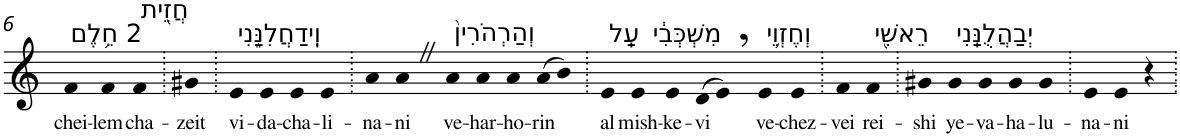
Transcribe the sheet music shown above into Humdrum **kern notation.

**kern	**text
*part1	*part1
*staff1	*staff1
*I"Piano	*
*I'Pno	*
!!LO:PB:g=z
*clefG2	*
*k[]	*
=6	=6
!LO:TX:a:t=2 חֵ֥לֶם	!
!	!LO:LY:b
4f	chei-
!	!LO:LY:b
4f	-lem
!LO:TX:a:t=חֲזֵ֖ית	!
!	!LO:LY:b
4f	cha-
=7.	=7.
!	!LO:LY:b
4g#X	-zeit
=8.	=8.
!LO:TX:a:t=וִֽידַחֲלִנַּ֑נִי	!
!	!LO:LY:b
4e	vi-
!	!LO:LY:b
4e	-da-
!	!LO:LY:b
4e	-cha-
!	!LO:LY:b
4e	-li-
=9.	=9.
!	!LO:LY:b
4a	-na-
!	!LO:LY:b
4aZ	-ni
!LO:TX:a:t=וְהַרְהֹרִין֙	!
!	!LO:LY:b
4a	ve-
!	!LO:LY:b
4a	-har-
!	!LO:LY:b
4a	-ho-
!	!LO:LY:b
(>8a	-rin
8b)	.
=10.	=10.
!LO:TX:a:t=עַֽל	!
!	!LO:LY:b
4e	al
!LO:TX:a:t=מִשְׁכְּבִ֔י	!
!	!LO:LY:b
4e	mish-
!	!LO:LY:b
4e	-ke-
!	!LO:LY:b
(>8d	-vi
8e,)	.
!LO:TX:a:t=וְחֶזְוֵ֥י	!
!	!LO:LY:b
4e	ve-
!	!LO:LY:b
4e	-chez-
=11.	=11.
!	!LO:LY:b
4f	-vei
!LO:TX:a:t=רֵאשִׁ֖י	!
!	!LO:LY:b
4f	rei-
=12.	=12.
!	!LO:LY:b
4g#X	-shi
!LO:TX:a:t=יְבַהֲלֻנַּֽנִי	!
!	!LO:LY:b
4g#	ye-
!	!LO:LY:b
4g#	-va-
!	!LO:LY:b
4g#	-ha-
!	!LO:LY:b
4g#	-lu-
=13.	=13.
!	!LO:LY:b
4e	-na-
!	!LO:LY:b
4e	-ni
4r	.
=.	=.
*-	*-
